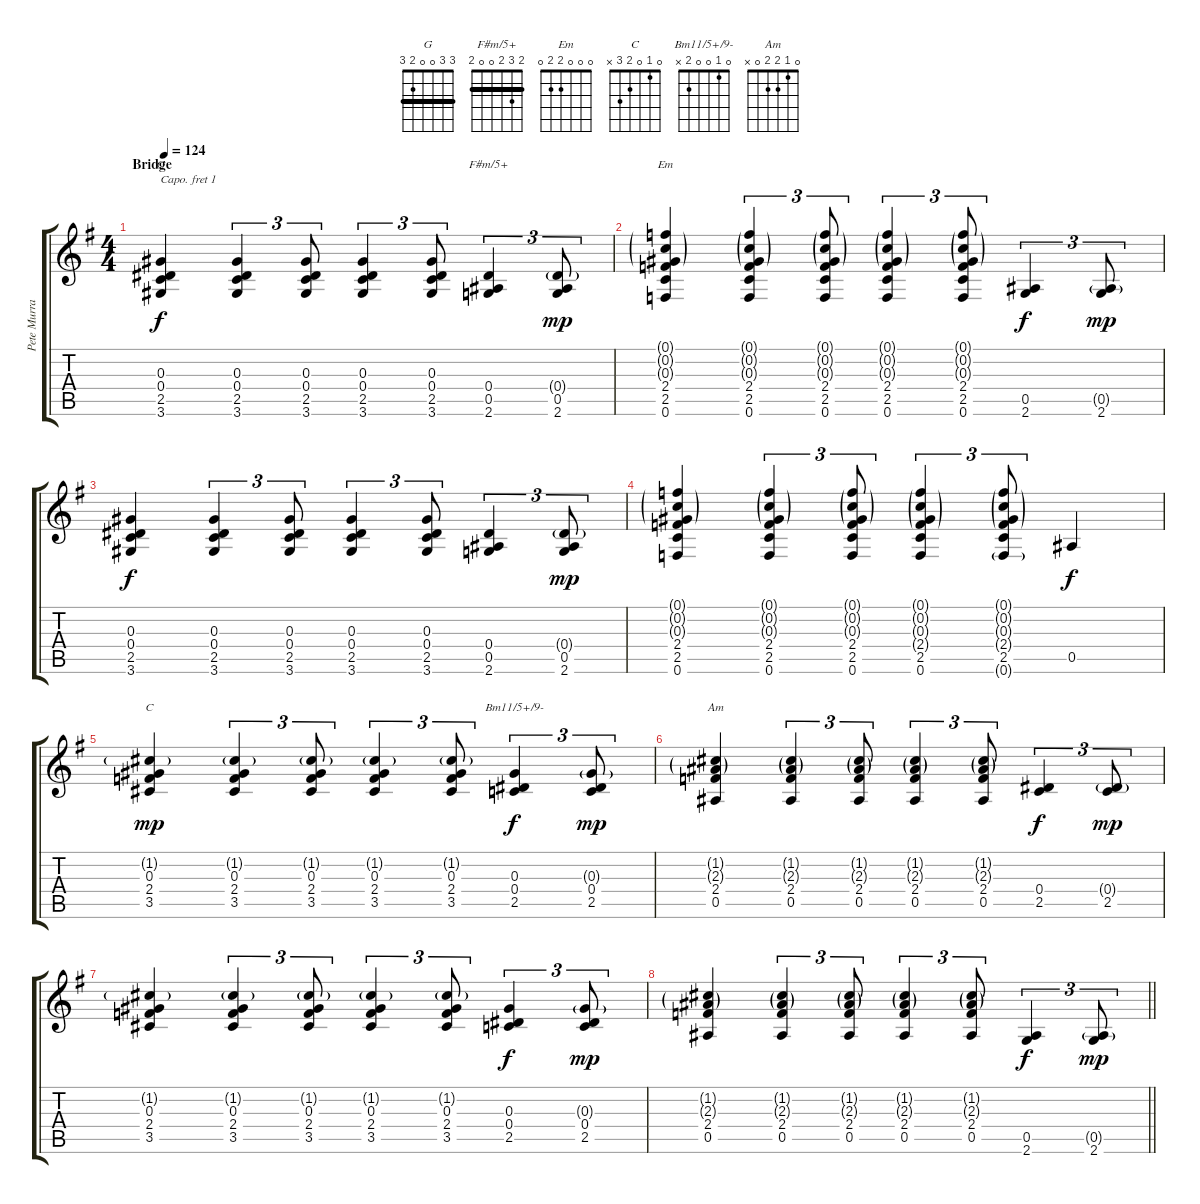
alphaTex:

\track ("Pete Murray (Guitar)" "Pete Murra") {instrument acousticguitarsteel}
\staff {score tabs}
\capo 1
\tuning (E4 B3 G3 D3 A2 E2) {hide}
\chord ("G" 3 3 0 0 2 3) {barre 3}
\chord ("F#m/5+" 2 3 2 0 0 2) {barre 2}
\chord ("Em" 0 0 0 2 2 0)
\chord ("C" 0 1 0 2 3 x)
\chord ("Bm11/5+/9-" 0 1 0 0 2 x)
\chord ("Am" 0 1 2 2 0 x)
\ts (4 4)
\section ("" "Bridge")
\tempo 124
\clef g2
\ks g
(0.3 0.4 2.5 3.6).4{ch "G" dy f} (0.3 0.4 2.5 3.6).4{tu (3 2)} (0.3 0.4 2.5 3.6).8{tu (3 2)} (0.3 0.4 2.5 3.6).4{tu (3 2)} (0.3 0.4 2.5 3.6).8{tu (3 2)} (0.4 0.5 2.6).4{tu (3 2) ch "F#m/5+"} (0.4{g} 0.5 2.6).8{tu (3 2) dy mp} |
(0.1{g} 0.2{g} 0.3{g} 2.4 2.5 0.6).4{ch "Em"} (0.1{g} 0.2{g} 0.3{g} 2.4 2.5 0.6).4{tu (3 2)} (0.1{g} 0.2{g} 0.3{g} 2.4 2.5 0.6).8{tu (3 2)} (0.1{g} 0.2{g} 0.3{g} 2.4 2.5 0.6).4{tu (3 2)} (0.1{g} 0.2{g} 0.3{g} 2.4 2.5 0.6).8{tu (3 2)} (0.5 2.6).4{tu (3 2) dy f} (0.5{g} 2.6).8{tu (3 2) dy mp} |
(0.3 0.4 2.5 3.6).4{dy f} (0.3 0.4 2.5 3.6).4{tu (3 2)} (0.3 0.4 2.5 3.6).8{tu (3 2)} (0.3 0.4 2.5 3.6).4{tu (3 2)} (0.3 0.4 2.5 3.6).8{tu (3 2)} (0.4 0.5 2.6).4{tu (3 2)} (0.4{g} 0.5 2.6).8{tu (3 2) dy mp} |
(0.1{g} 0.2{g} 0.3{g} 2.4 2.5 0.6).4 (0.1{g} 0.2{g} 0.3{g} 2.4 2.5 0.6).4{tu (3 2)} (0.1{g} 0.2{g} 0.3{g} 2.4 2.5 0.6).8{tu (3 2)} (0.1{g} 0.2{g} 0.3{g} 2.4{g} 2.5 0.6).4{tu (3 2)} (0.1{g} 0.2{g} 0.3{g} 2.4{g} 2.5 0.6{g}).8{tu (3 2)} 0.5.4{dy f} |
(1.2{g} 0.3 2.4 3.5).4{ch "C" dy mp} (1.2{g} 0.3 2.4 3.5).4{tu (3 2)} (1.2{g} 0.3 2.4 3.5).8{tu (3 2)} (1.2{g} 0.3 2.4 3.5).4{tu (3 2)} (1.2{g} 0.3 2.4 3.5).8{tu (3 2)} (0.3 0.4 2.5).4{tu (3 2) ch "Bm11/5+/9-" dy f} (0.3{g} 0.4 2.5).8{tu (3 2) dy mp} |
(1.2{g} 2.3{g} 2.4 0.5).4{ch "Am"} (1.2{g} 2.3{g} 2.4 0.5).4{tu (3 2)} (1.2{g} 2.3{g} 2.4 0.5).8{tu (3 2)} (1.2{g} 2.3{g} 2.4 0.5).4{tu (3 2)} (1.2{g} 2.3{g} 2.4 0.5).8{tu (3 2)} (0.4 2.5).4{tu (3 2) dy f} (0.4{g} 2.5).8{tu (3 2) dy mp} |
(1.2{g} 0.3 2.4 3.5).4 (1.2{g} 0.3 2.4 3.5).4{tu (3 2)} (1.2{g} 0.3 2.4 3.5).8{tu (3 2)} (1.2{g} 0.3 2.4 3.5).4{tu (3 2)} (1.2{g} 0.3 2.4 3.5).8{tu (3 2)} (0.3 0.4 2.5).4{tu (3 2) dy f} (0.3{g} 0.4 2.5).8{tu (3 2) dy mp} |
\barLineRight lightlight
(1.2{g} 2.3{g} 2.4 0.5).4 (1.2{g} 2.3{g} 2.4 0.5).4{tu (3 2)} (1.2{g} 2.3{g} 2.4 0.5).8{tu (3 2)} (1.2{g} 2.3{g} 2.4 0.5).4{tu (3 2)} (1.2{g} 2.3{g} 2.4 0.5).8{tu (3 2)} (0.5 2.6).4{tu (3 2) dy f} (0.5{g} 2.6).8{tu (3 2) dy mp}
